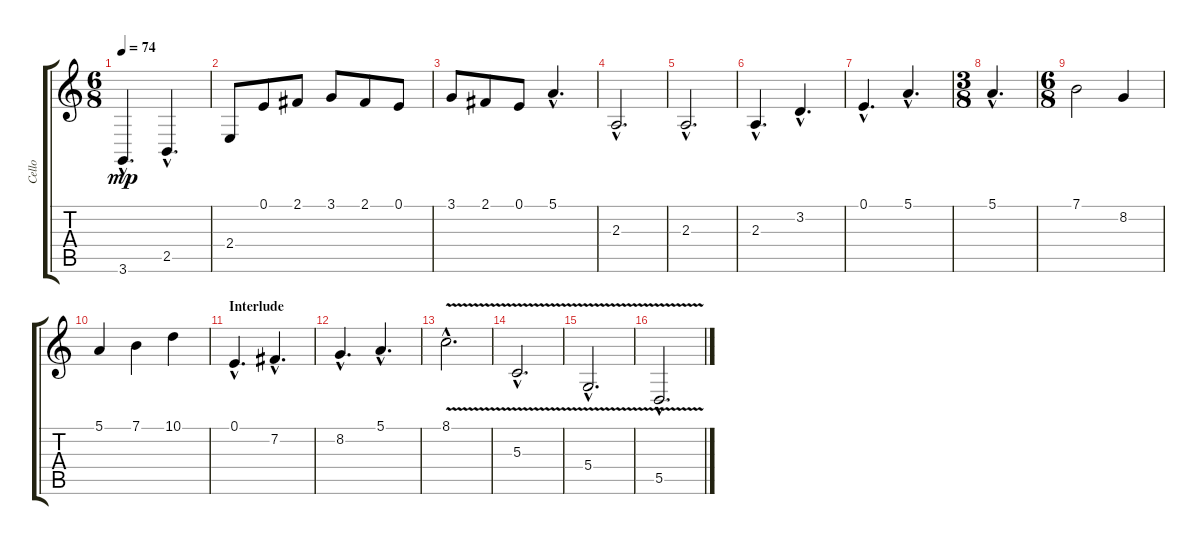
\track ("Cello" "Cello") {instrument cello}
\staff {score tabs}
\tuning (E4 B3 G3 D3 A2 E2) {hide}
\ts (6 8)
\tempo 74
\clef g2
\ks c
3.6{hac}.4{d dy mp} 2.5{hac}.4{d} |
2.4.8 0.1.8 2.1.8 3.1.8 2.1.8 0.1.8 |
3.1.8 2.1.8 0.1.8 5.1{hac}.4{d} |
2.3{hac}.2{d} |
2.3{hac}.2{d} |
2.3{hac}.4{d} 3.2{hac}.4{d} |
0.1{hac}.4{d} 5.1{hac}.4{d} |
\ts (3 8)
5.1{hac}.4{d} |
\ts (6 8)
7.1.2 8.2.4 |
5.1.4 7.1.4 10.1.4 |
\section ("" "Interlude")
0.1{hac}.4{d} 7.2{hac}.4{d} |
8.2{hac}.4{d} 5.1{hac}.4{d} |
8.1{v hac}.2{d} |
5.3{v hac}.2{d} |
5.4{v hac}.2{d} |
5.5{v hac}.2{d}
